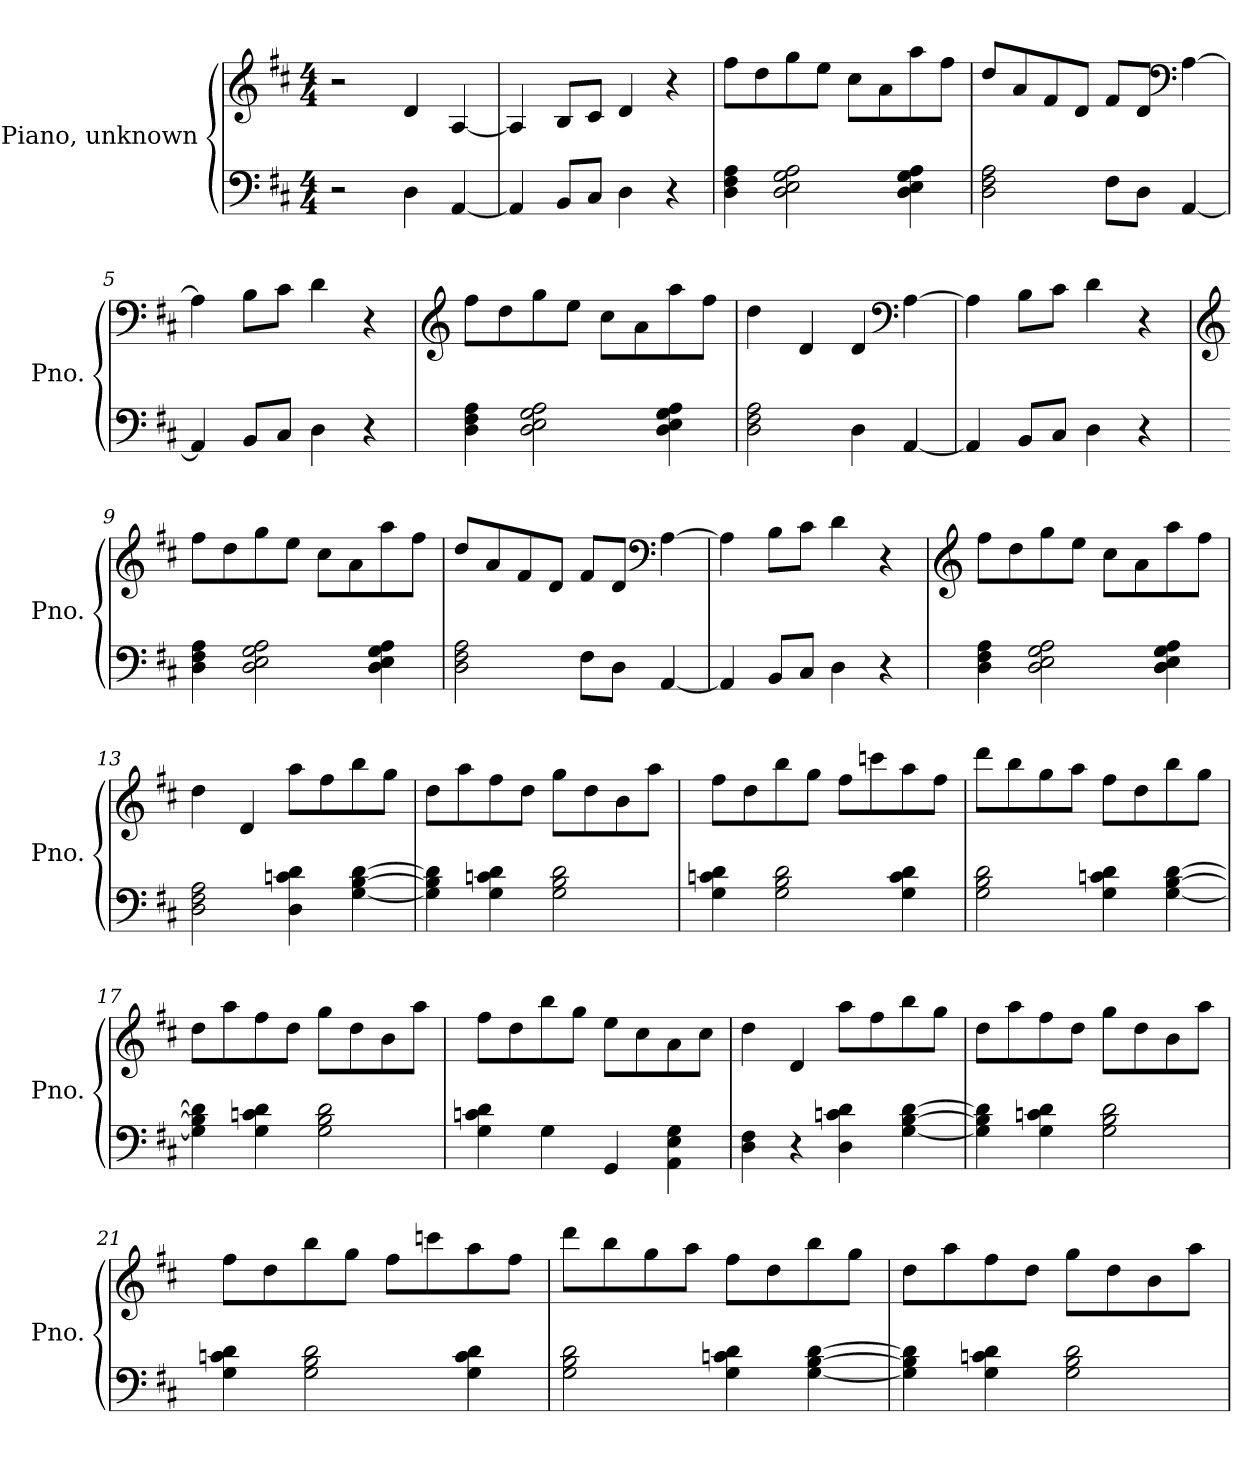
**kern	**kern
*part1	*part1
*staff2	*staff1
*I"Piano, unknown	*
*I'Pno.	*
*clefF4	*clefG2
*k[f#c#]	*k[f#c#]
*M4/4	*M4/4
*MM120	*MM120
=1	=1
2r	2r
4D\	4d/
[4AA/	[4A/
=2	=2
4AA/]	4A/]
8BB/L	8B/L
8C#/J	8c#/J
4D\	4d/
4r	4r
=3	=3
4D\ 4F#\ 4A\	8ff#\L
.	8dd\
2D\ 2E\ 2G\ 2A\	8gg\
.	8ee\J
.	8cc#\L
.	8a\
4D\ 4E\ 4G\ 4A\	8aa\
.	8ff#\J
=4	=4
2D\ 2F#\ 2A\	8dd/L
.	8a/
.	8f#/
.	8d/J
8F#\L	8f#/L
8D\J	8d/J
*	*clefF4
[4AA/	[4A\
=5	=5
4AA/]	4A\]
8BB/L	8B\L
8C#/J	8c#\J
4D\	4d\
4r	4r
!!LO:LB:g=z
=6	=6
*	*clefG2
4D\ 4F#\ 4A\	8ff#\L
.	8dd\
2D\ 2E\ 2G\ 2A\	8gg\
.	8ee\J
.	8cc#\L
.	8a\
4D\ 4E\ 4G\ 4A\	8aa\
.	8ff#\J
=7	=7
2D\ 2F#\ 2A\	4dd\
.	4d/
4D\	4d/
*	*clefF4
[4AA/	[4A\
=8	=8
4AA/]	4A\]
8BB/L	8B\L
8C#/J	8c#\J
4D\	4d\
4r	4r
=9	=9
*	*clefG2
4D\ 4F#\ 4A\	8ff#\L
.	8dd\
2D\ 2E\ 2G\ 2A\	8gg\
.	8ee\J
.	8cc#\L
.	8a\
4D\ 4E\ 4G\ 4A\	8aa\
.	8ff#\J
=10	=10
2D\ 2F#\ 2A\	8dd/L
.	8a/
.	8f#/
.	8d/J
8F#\L	8f#/L
8D\J	8d/J
*	*clefF4
[4AA/	[4A\
!!LO:LB:g=z
=11	=11
4AA/]	4A\]
8BB/L	8B\L
8C#/J	8c#\J
4D\	4d\
4r	4r
=12	=12
*	*clefG2
4D\ 4F#\ 4A\	8ff#\L
.	8dd\
2D\ 2E\ 2G\ 2A\	8gg\
.	8ee\J
.	8cc#\L
.	8a\
4D\ 4E\ 4G\ 4A\	8aa\
.	8ff#\J
=13	=13
2D\ 2F#\ 2A\	4dd\
.	4d/
4D\ 4cn\ 4d\	8aa\L
.	8ff#\
[4G\ [4B\ [4d\	8bb\
.	8gg\J
=14	=14
4G\] 4B\] 4d\]	8dd\L
.	8aa\
4G\ 4cn\ 4d\	8ff#\
.	8dd\J
2G\ 2B\ 2d\	8gg\L
.	8dd\
.	8b\
.	8aa\J
=15	=15
4G\ 4cn\ 4d\	8ff#\L
.	8dd\
2G\ 2B\ 2d\	8bb\
.	8gg\J
.	8ff#\L
.	8cccn\
4G\ 4c\ 4d\	8aa\
.	8ff#\J
!!LO:LB:g=z
=16	=16
2G\ 2B\ 2d\	8ddd\L
.	8bb\
.	8gg\
.	8aa\J
4G\ 4cn\ 4d\	8ff#\L
.	8dd\
[4G\ [4B\ [4d\	8bb\
.	8gg\J
=17	=17
4G\] 4B\] 4d\]	8dd\L
.	8aa\
4G\ 4cn\ 4d\	8ff#\
.	8dd\J
2G\ 2B\ 2d\	8gg\L
.	8dd\
.	8b\
.	8aa\J
=18	=18
4G\ 4cn\ 4d\	8ff#\L
.	8dd\
4G\	8bb\
.	8gg\J
4GG/	8ee\L
.	8cc#\
4AA\ 4E\ 4G\	8a\
.	8cc#\J
=19	=19
4D\ 4F#\	4dd\
4r	4d/
4D\ 4cn\ 4d\	8aa\L
.	8ff#\
[4G\ [4B\ [4d\	8bb\
.	8gg\J
=20	=20
4G\] 4B\] 4d\]	8dd\L
.	8aa\
4G\ 4cn\ 4d\	8ff#\
.	8dd\J
2G\ 2B\ 2d\	8gg\L
.	8dd\
.	8b\
.	8aa\J
!!LO:LB:g=z
=21	=21
4G\ 4cn\ 4d\	8ff#\L
.	8dd\
2G\ 2B\ 2d\	8bb\
.	8gg\J
.	8ff#\L
.	8cccn\
4G\ 4c\ 4d\	8aa\
.	8ff#\J
=22	=22
2G\ 2B\ 2d\	8ddd\L
.	8bb\
.	8gg\
.	8aa\J
4G\ 4cn\ 4d\	8ff#\L
.	8dd\
[4G\ [4B\ [4d\	8bb\
.	8gg\J
=23	=23
4G\] 4B\] 4d\]	8dd\L
.	8aa\
4G\ 4cn\ 4d\	8ff#\
.	8dd\J
2G\ 2B\ 2d\	8gg\L
.	8dd\
.	8b\
.	8aa\J
=	=
*-	*-
